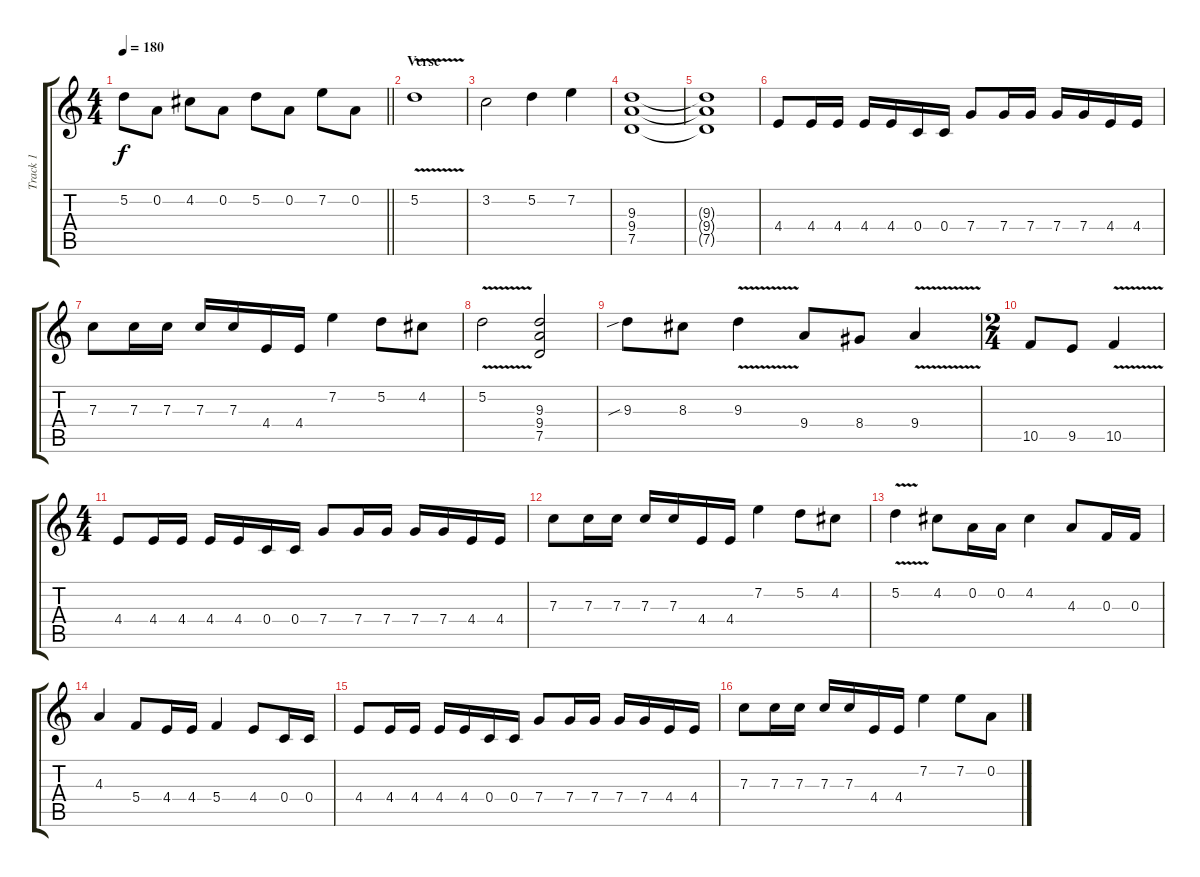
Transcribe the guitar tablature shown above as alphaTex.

\track ("Track 1" "Track 1") {instrument distortionguitar}
\staff {score tabs}
\tuning (D4 A3 F3 C3 G2 D2) {hide}
\ts (4 4)
\tempo 180
\clef g2
\barLineRight lightlight
\ks c
5.2.8{dy f} 0.2.8 4.2.8 0.2.8 5.2.8 0.2.8 7.2.8 0.2.8 |
\section ("" "Verse")
5.2{v}.1 |
3.2.2 5.2.4 7.2.4 |
(9.3 9.4 7.5).1 |
(9.3{t} 9.4{t} 7.5{t}).1 |
4.4.8 4.4.16 4.4.16 4.4.16 4.4.16 0.4.16 0.4.16 7.4.8 7.4.16 7.4.16 7.4.16 7.4.16 4.4.16 4.4.16 |
7.3.8 7.3.16 7.3.16 7.3.16 7.3.16 4.4.16 4.4.16 7.2.4 5.2.8 4.2.8 |
5.2{v}.2 (9.3 9.4 7.5).2 |
9.3{sib}.8 8.3.8 9.3{v}.4 9.4.8 8.4.8 9.4{v}.4 |
\ts (2 4)
10.5.8 9.5.8 10.5{v}.4 |
\ts (4 4)
4.4.8 4.4.16 4.4.16 4.4.16 4.4.16 0.4.16 0.4.16 7.4.8 7.4.16 7.4.16 7.4.16 7.4.16 4.4.16 4.4.16 |
7.3.8 7.3.16 7.3.16 7.3.16 7.3.16 4.4.16 4.4.16 7.2.4 5.2.8 4.2.8 |
5.2{v}.4 4.2.8 0.2.16 0.2.16 4.2.4 4.3.8 0.3.16 0.3.16 |
4.3.4 5.4.8 4.4.16 4.4.16 5.4.4 4.4.8 0.4.16 0.4.16 |
4.4.8 4.4.16 4.4.16 4.4.16 4.4.16 0.4.16 0.4.16 7.4.8 7.4.16 7.4.16 7.4.16 7.4.16 4.4.16 4.4.16 |
7.3.8 7.3.16 7.3.16 7.3.16 7.3.16 4.4.16 4.4.16 7.2.4 7.2.8 0.2.8
